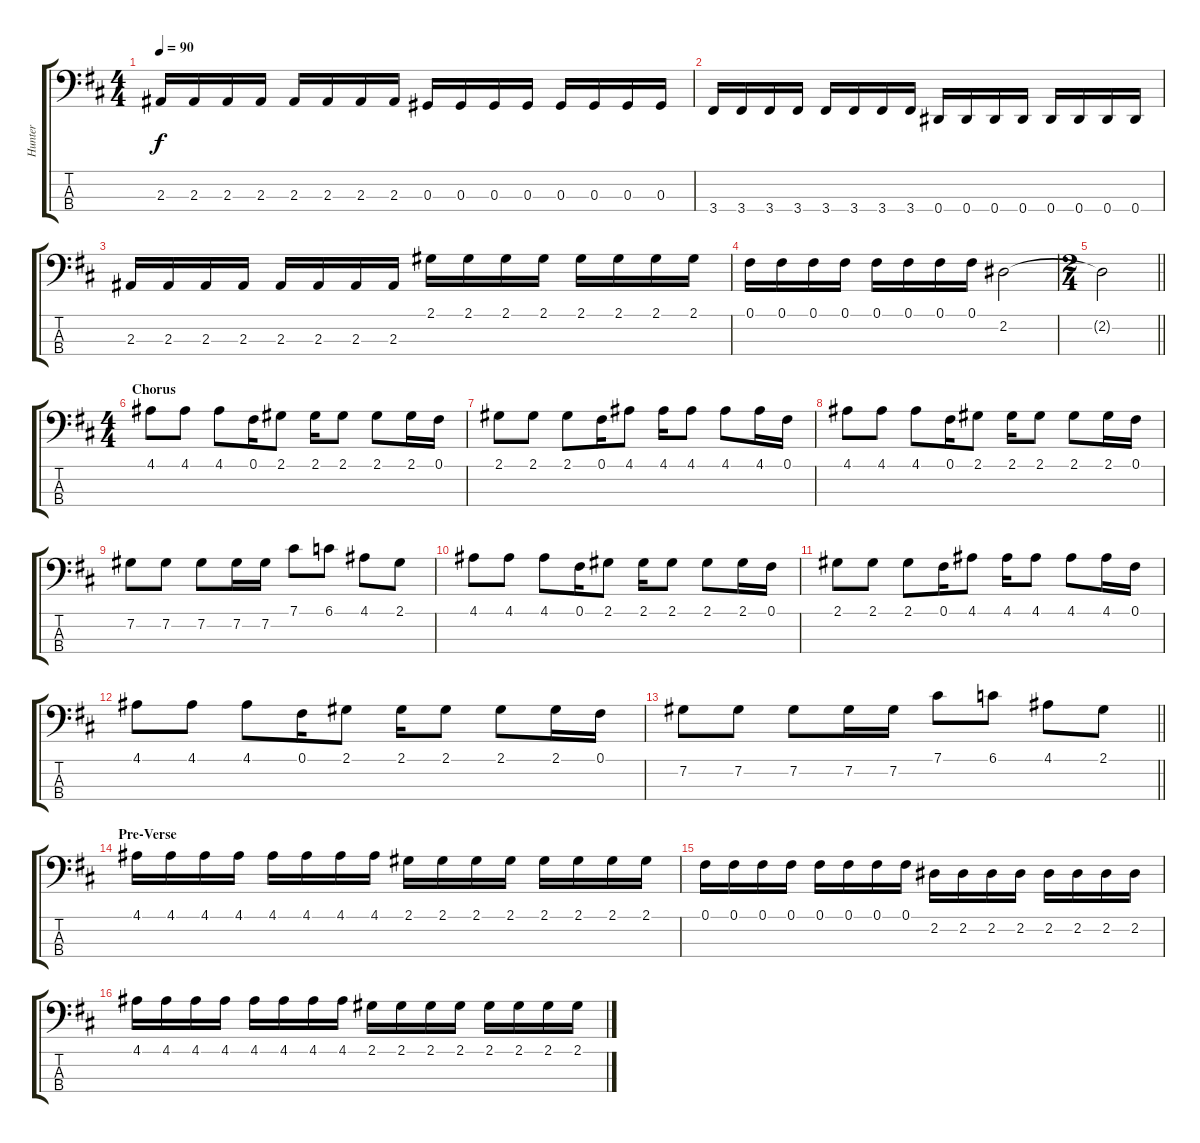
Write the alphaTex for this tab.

\track ("Hunter" "Hunter") {instrument electricbassfinger}
\staff {score tabs}
\tuning (Gb2 Db2 Ab1 Eb1) {hide}
\ts (4 4)
\tempo 90
\clef f4
\ks d
2.3.16{dy f} 2.3.16 2.3.16 2.3.16 2.3.16 2.3.16 2.3.16 2.3.16 0.3.16 0.3.16 0.3.16 0.3.16 0.3.16 0.3.16 0.3.16 0.3.16 |
3.4.16 3.4.16 3.4.16 3.4.16 3.4.16 3.4.16 3.4.16 3.4.16 0.4.16 0.4.16 0.4.16 0.4.16 0.4.16 0.4.16 0.4.16 0.4.16 |
2.3.16 2.3.16 2.3.16 2.3.16 2.3.16 2.3.16 2.3.16 2.3.16 2.1.16 2.1.16 2.1.16 2.1.16 2.1.16 2.1.16 2.1.16 2.1.16 |
0.1.16 0.1.16 0.1.16 0.1.16 0.1.16 0.1.16 0.1.16 0.1.16 2.2.2 |
\ts (2 4)
\barLineRight lightlight
2.2{t}.2 |
\ts (4 4)
\section ("" "Chorus")
4.1.8 4.1.8 4.1.8 0.1.16 2.1.8 2.1.16 2.1.8 2.1.8 2.1.16 0.1.16 |
2.1.8 2.1.8 2.1.8 0.1.16 4.1.8 4.1.16 4.1.8 4.1.8 4.1.16 0.1.16 |
4.1.8 4.1.8 4.1.8 0.1.16 2.1.8 2.1.16 2.1.8 2.1.8 2.1.16 0.1.16 |
7.2.8 7.2.8 7.2.8 7.2.16 7.2.16 7.1.8 6.1.8 4.1.8 2.1.8 |
4.1.8 4.1.8 4.1.8 0.1.16 2.1.8 2.1.16 2.1.8 2.1.8 2.1.16 0.1.16 |
2.1.8 2.1.8 2.1.8 0.1.16 4.1.8 4.1.16 4.1.8 4.1.8 4.1.16 0.1.16 |
4.1.8 4.1.8 4.1.8 0.1.16 2.1.8 2.1.16 2.1.8 2.1.8 2.1.16 0.1.16 |
\barLineRight lightlight
7.2.8 7.2.8 7.2.8 7.2.16 7.2.16 7.1.8 6.1.8 4.1.8 2.1.8 |
\section ("" "Pre-Verse")
4.1.16 4.1.16 4.1.16 4.1.16 4.1.16 4.1.16 4.1.16 4.1.16 2.1.16 2.1.16 2.1.16 2.1.16 2.1.16 2.1.16 2.1.16 2.1.16 |
0.1.16 0.1.16 0.1.16 0.1.16 0.1.16 0.1.16 0.1.16 0.1.16 2.2.16 2.2.16 2.2.16 2.2.16 2.2.16 2.2.16 2.2.16 2.2.16 |
4.1.16 4.1.16 4.1.16 4.1.16 4.1.16 4.1.16 4.1.16 4.1.16 2.1.16 2.1.16 2.1.16 2.1.16 2.1.16 2.1.16 2.1.16 2.1.16
